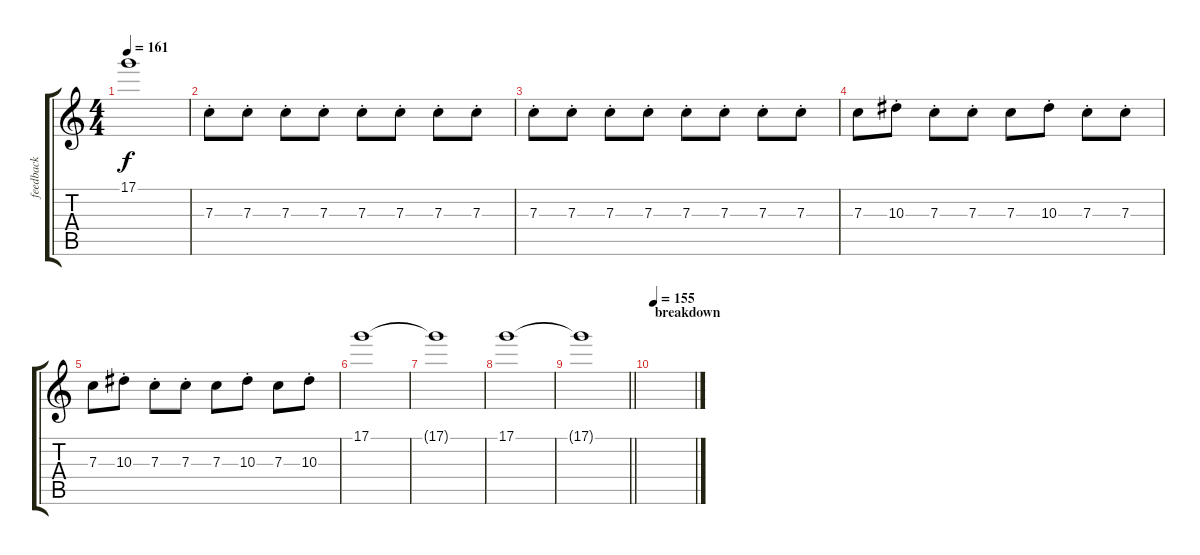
\track ("feedback" "feedback") {instrument distortionguitar}
\staff {score tabs}
\tuning (D4 A3 F3 C3 G2 C2) {hide}
\ts (4 4)
\tempo 161
\clef g2
\ks c
17.1{t}.1{dy f} |
7.3{st}.8{volume 11} 7.3{st}.8 7.3{st}.8 7.3{st}.8 7.3{st}.8 7.3{st}.8 7.3{st}.8 7.3{st}.8 |
7.3{st}.8 7.3{st}.8 7.3{st}.8 7.3{st}.8 7.3{st}.8 7.3{st}.8 7.3{st}.8 7.3{st}.8 |
7.3.8 10.3{st}.8 7.3{st}.8 7.3{st}.8 7.3.8 10.3{st}.8 7.3{st}.8 7.3{st}.8 |
7.3.8 10.3{st}.8 7.3{st}.8 7.3{st}.8 7.3.8 10.3{st}.8 7.3.8 10.3{st}.8 |
17.1.1{volume 8} |
17.1{t}.1 |
17.1.1{volume 6} |
\barLineRight lightlight
17.1{t}.1 |
\section ("" "breakdown")
\tempo 155
